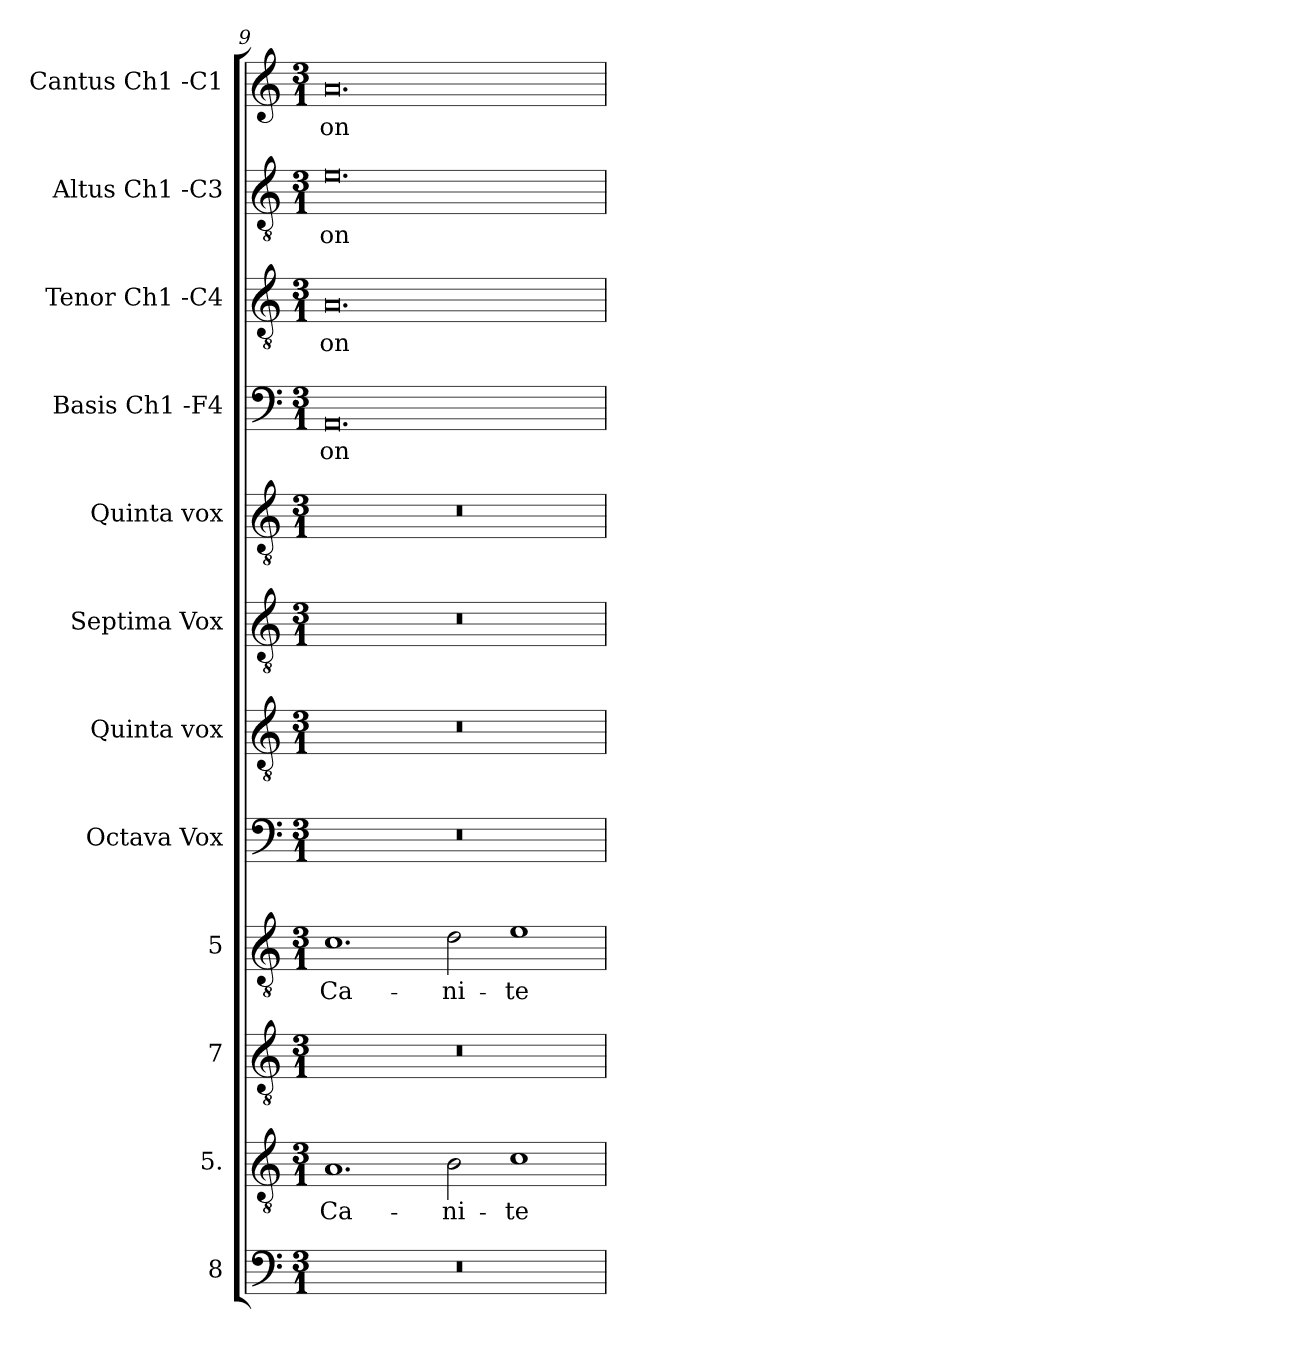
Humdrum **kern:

**kern	**kern	**text	**kern	**kern	**text	**kern	**kern	**kern	**kern	**kern	**text	**kern	**text	**kern	**text	**kern	**text
*part12	*part11	*part11	*part10	*part9	*part9	*part8	*part7	*part6	*part5	*part4	*part4	*part3	*part3	*part2	*part2	*part1	*part1
*staff12	*staff11	*staff11	*staff10	*staff9	*staff9	*staff8	*staff7	*staff6	*staff5	*staff4	*staff4	*staff3	*staff3	*staff2	*staff2	*staff1	*staff1
*I"8	*I"5.	*	*I"7	*I"5	*	*I"Octava  Vox	*I"Quinta  vox	*I"Septima  Vox	*I"Quinta  vox	*I"Basis  Ch1 -F4	*	*I"Tenor  Ch1 -C4	*	*I"Altus  Ch1 -C3	*	*I"Cantus  Ch1 -C1	*
*	*	*	*	*	*	*	*	*	*	*I'B	*	*I'T	*	*I'A	*	*I'C	*
*clefF4	*clefGv2	*	*clefGv2	*clefGv2	*	*clefF4	*clefGv2	*clefGv2	*clefGv2	*clefF4	*	*clefGv2	*	*clefGv2	*	*clefG2	*
*k[]	*k[]	*	*k[]	*k[]	*	*k[]	*k[]	*k[]	*k[]	*k[]	*	*k[]	*	*k[]	*	*k[]	*
*C:	*C:	*	*C:	*C:	*	*C:	*C:	*C:	*C:	*C:	*	*C:	*	*C:	*	*C:	*
*M3/1	*M3/1	*	*M3/1	*M3/1	*	*M3/1	*M3/1	*M3/1	*M3/1	*M3/1	*	*M3/1	*	*M3/1	*	*M3/1	*
=9	=9	=9	=9	=9	=9	=9	=9	=9	=9	=9	=9	=9	=9	=9	=9	=9	=9
!	!	!LO:LY:b:cj	!	!	!LO:LY:b:cj	!	!	!	!	!	!LO:LY:b:cj	!	!LO:LY:b:cj	!	!LO:LY:b:cj	!	!LO:LY:b:cj
0.r	1.A	Ca-	0.r	1.c	Ca-	0.r	0.r	0.r	0.r	0.AA	-on	0.A	-on	0.e	-on	0.a	-on
!	!	!LO:LY:b:cj	!	!	!LO:LY:b:cj	!	!	!	!	!	!	!	!	!	!	!	!
.	2B\	-ni-	.	2d\	-ni-	.	.	.	.	.	.	.	.	.	.	.	.
!	!	!LO:LY:b:cj	!	!	!LO:LY:b:cj	!	!	!	!	!	!	!	!	!	!	!	!
.	1c	-te	.	1e	-te	.	.	.	.	.	.	.	.	.	.	.	.
=	=	=	=	=	=	=	=	=	=	=	=	=	=	=	=	=	=
*-	*-	*-	*-	*-	*-	*-	*-	*-	*-	*-	*-	*-	*-	*-	*-	*-	*-
